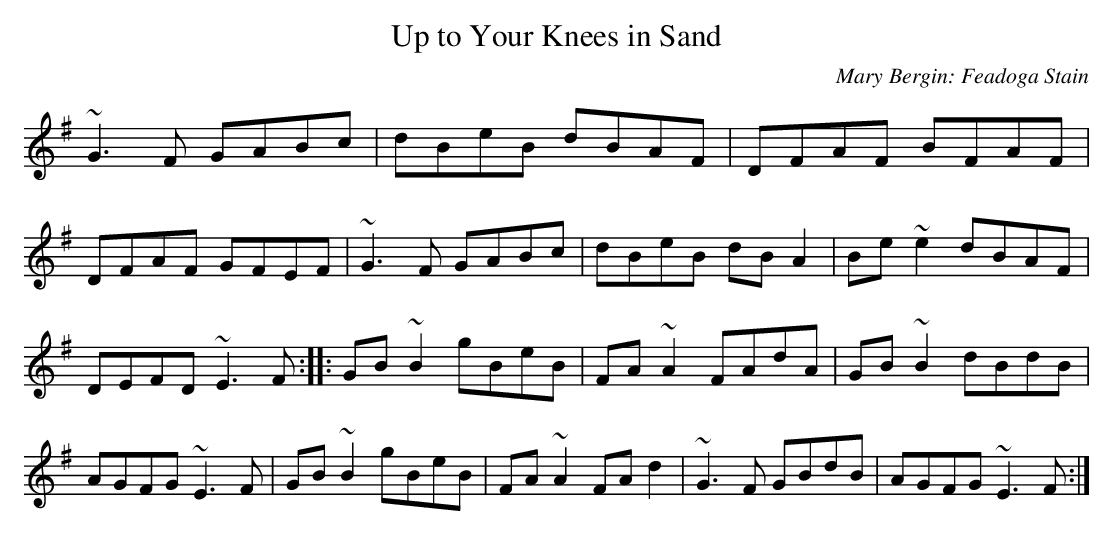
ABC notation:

X:1
T:Up to Your Knees in Sand
C:Mary Bergin: Feadoga Stain
L:1/8
K:G
~G3 F GABc |dBeB dBAF |DFAF BFAF |DFAF GFEF |~G3 F GABc |dBeB dBA2 |Be~e2 dBAF |DEFD ~E3 F ::GB~B2 gBeB |FA~A2 FAdA |GB~B2 dBdB |AGFG ~E3 F |GB~B2 gBeB |FA~A2 FAd2 |~G3 F GBdB |AGFG ~E3 F :|
